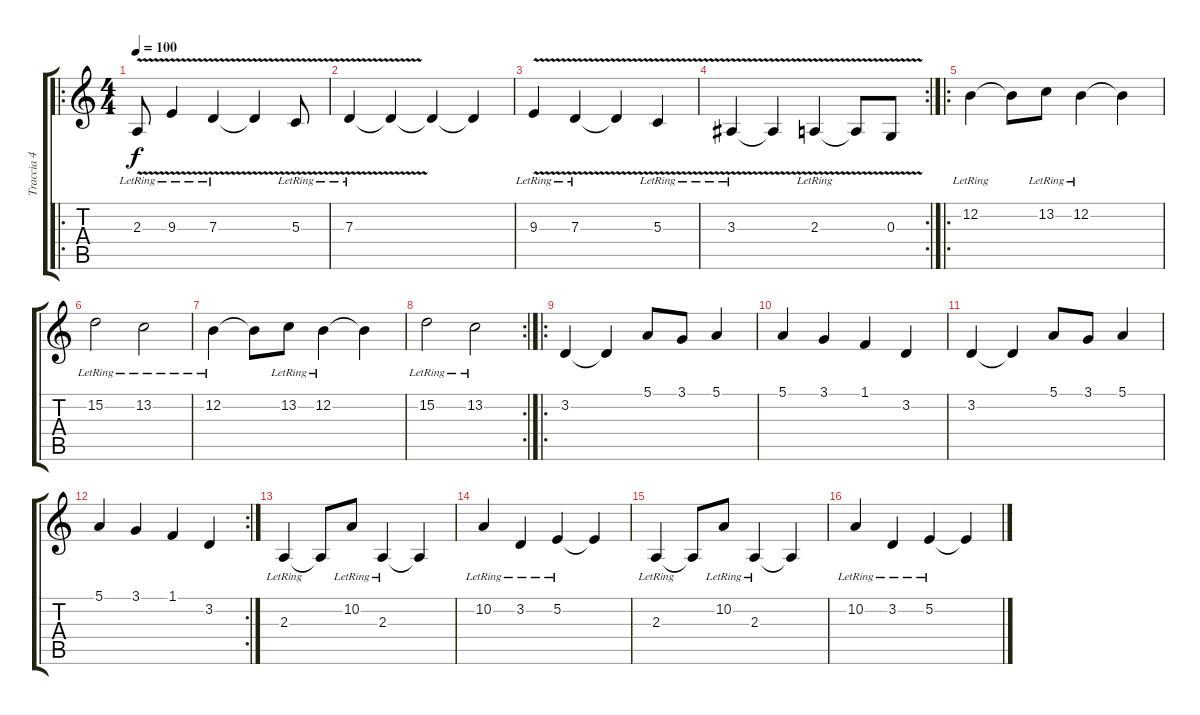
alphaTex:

\track ("Traccia 4" "Traccia 4") {instrument cello}
\staff {score tabs}
\tuning (E4 B3 G3 D3 A2 E2) {hide}
\ro
\ts (4 4)
\tempo 100
\clef g2
\ks c
2.3{v lr}.8{dy f instrument tremolostrings} 9.3{v lr}.4 7.3{v lr}.4 7.3{t}.4 5.3{v lr}.8 |
7.3{v lr}.4 7.3{t}.4 7.3{t}.4 7.3{t}.4 |
9.3{v lr}.4 7.3{v lr}.4 7.3{t}.4 5.3{v lr}.4 |
\rc 2
3.3{v lr}.4 3.3{t}.4 2.3{v lr}.4 2.3{t}.8 0.3{v}.8 |
\ro
12.2{lr}.4{instrument electricpiano1} 12.2{t}.8 13.2{lr}.8 12.2{lr}.4 12.2{t}.4 |
15.2{lr}.2 13.2{lr}.2 |
12.2{lr}.4 12.2{t}.8 13.2{lr}.8 12.2{lr}.4 12.2{t}.4 |
\rc 2
15.2{lr}.2 13.2{lr}.2 |
\ro
3.2.4{instrument electricpiano1} 3.2{t}.4 5.1.8 3.1.8 5.1.4 |
5.1.4 3.1.4 1.1.4 3.2.4 |
3.2.4 3.2{t}.4 5.1.8 3.1.8 5.1.4 |
\rc 2
5.1.4 3.1.4 1.1.4 3.2.4 |
2.3{lr}.4{instrument electricpiano1} 2.3{t}.8 10.2{lr}.8 2.3{lr}.4 2.3{t}.4 |
10.2{lr}.4 3.2{lr}.4 5.2{lr}.4 5.2{t}.4 |
2.3{lr}.4 2.3{t}.8 10.2{lr}.8 2.3{lr}.4 2.3{t}.4 |
10.2{lr}.4 3.2{lr}.4 5.2{lr}.4 5.2{t}.4
